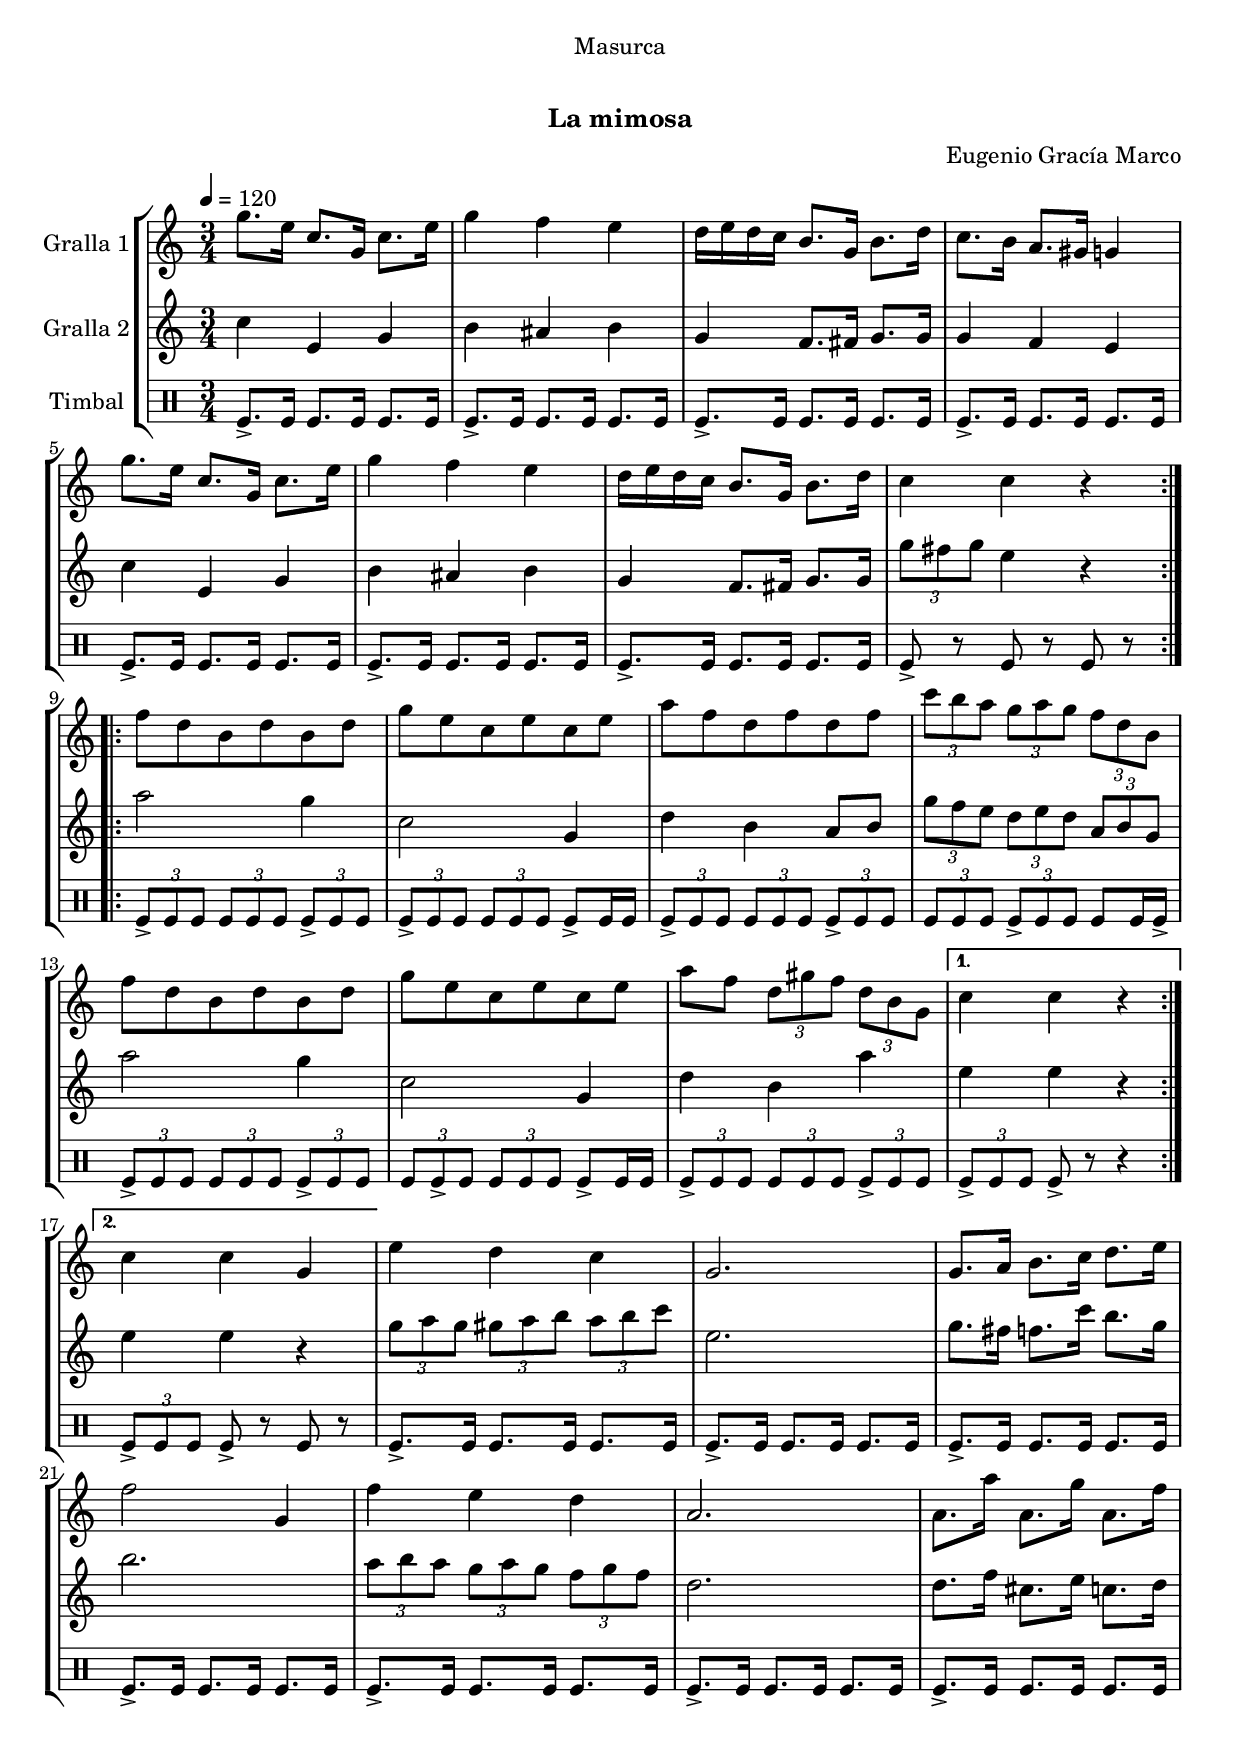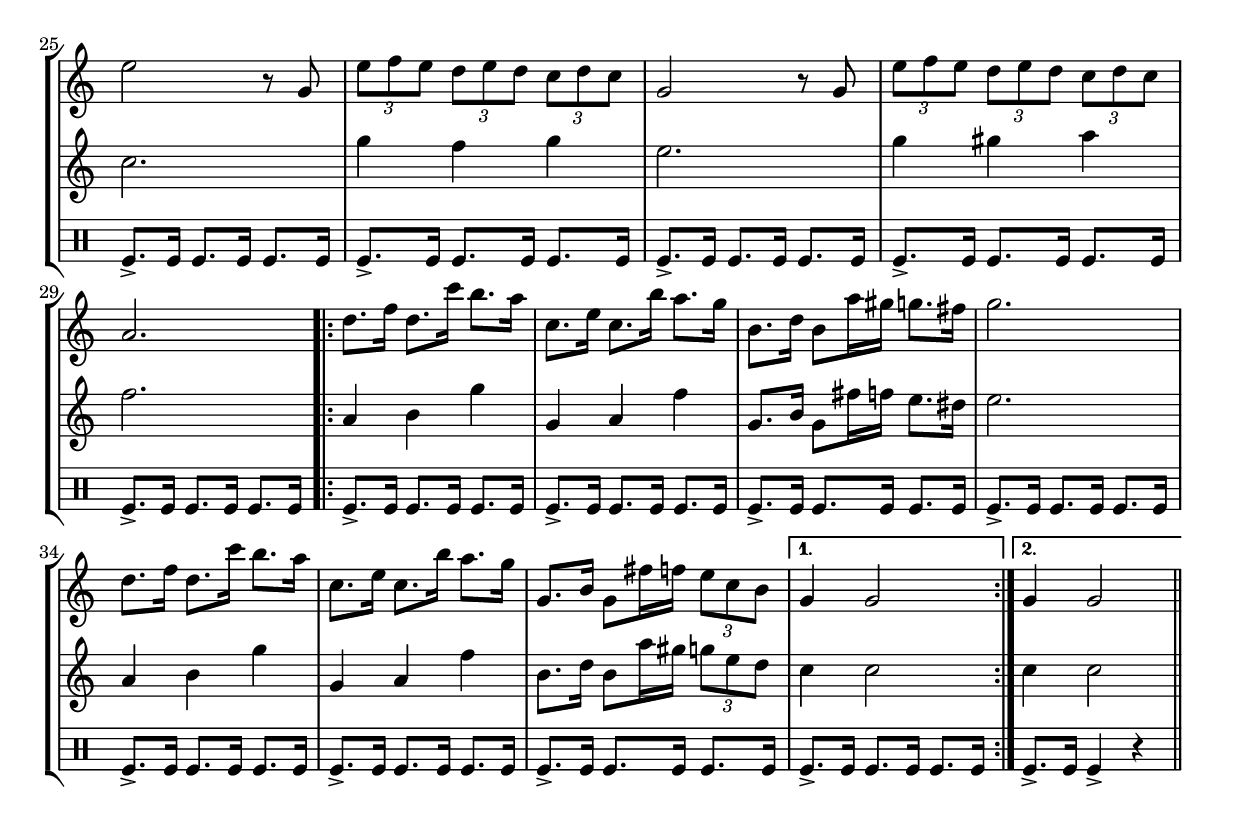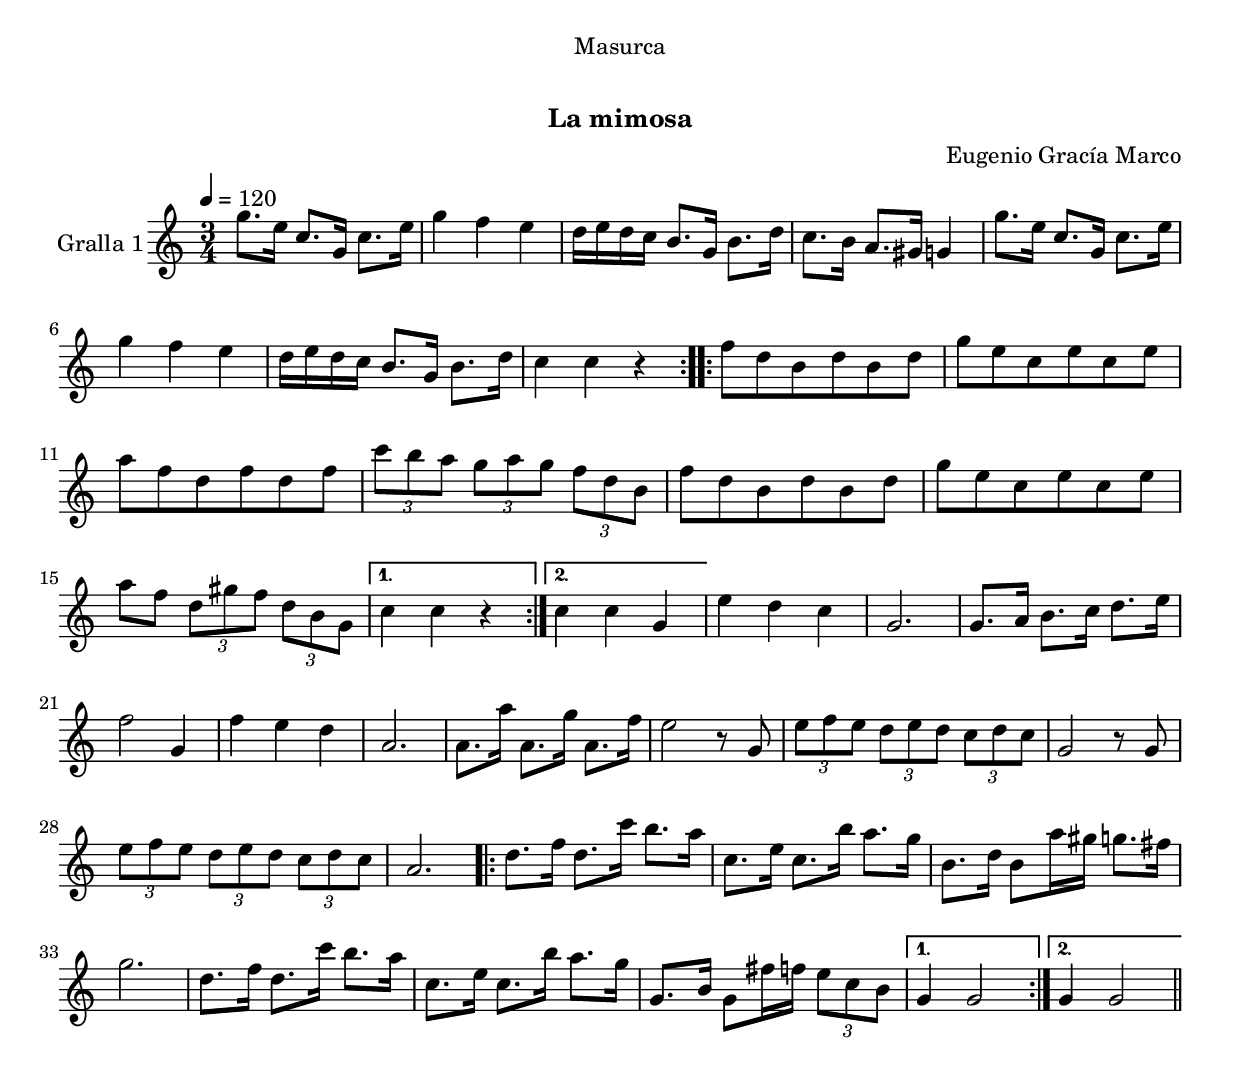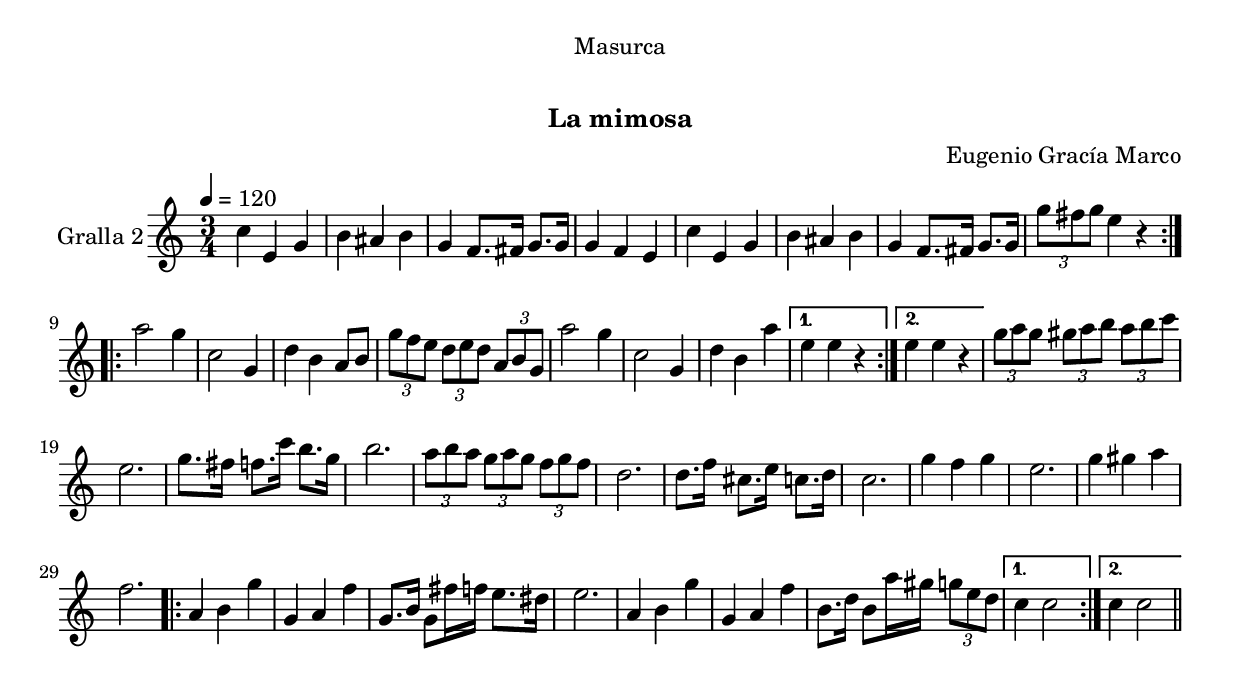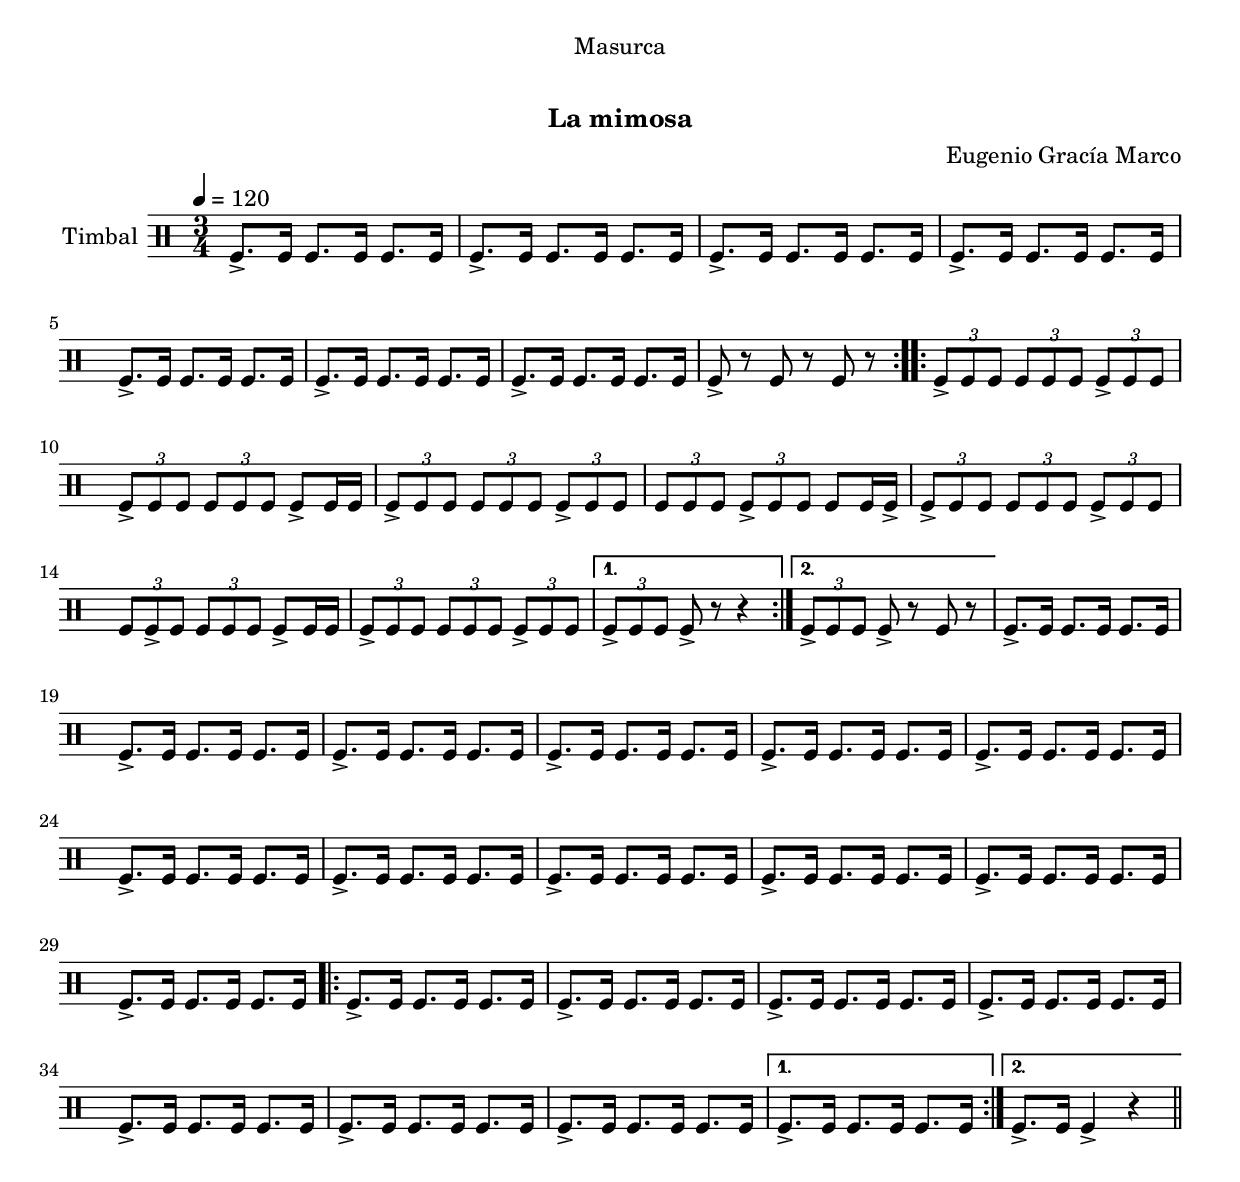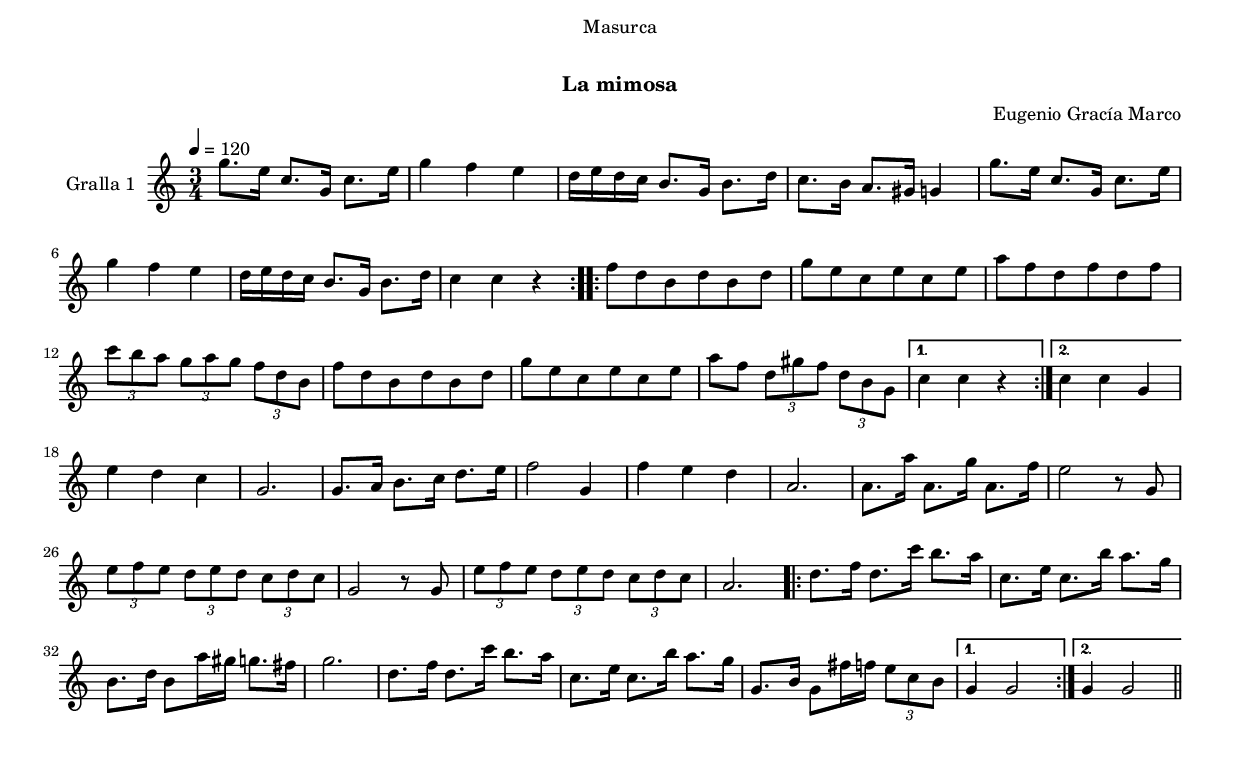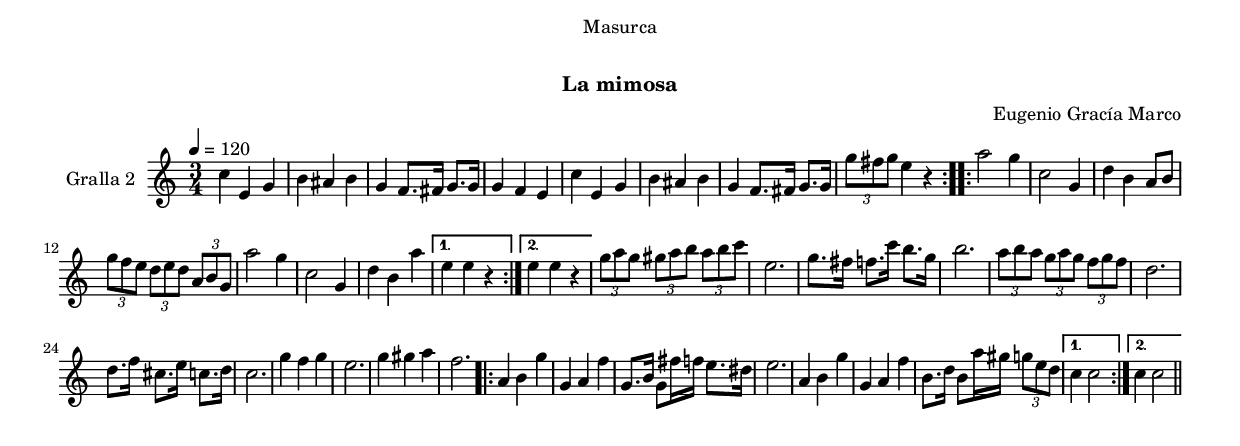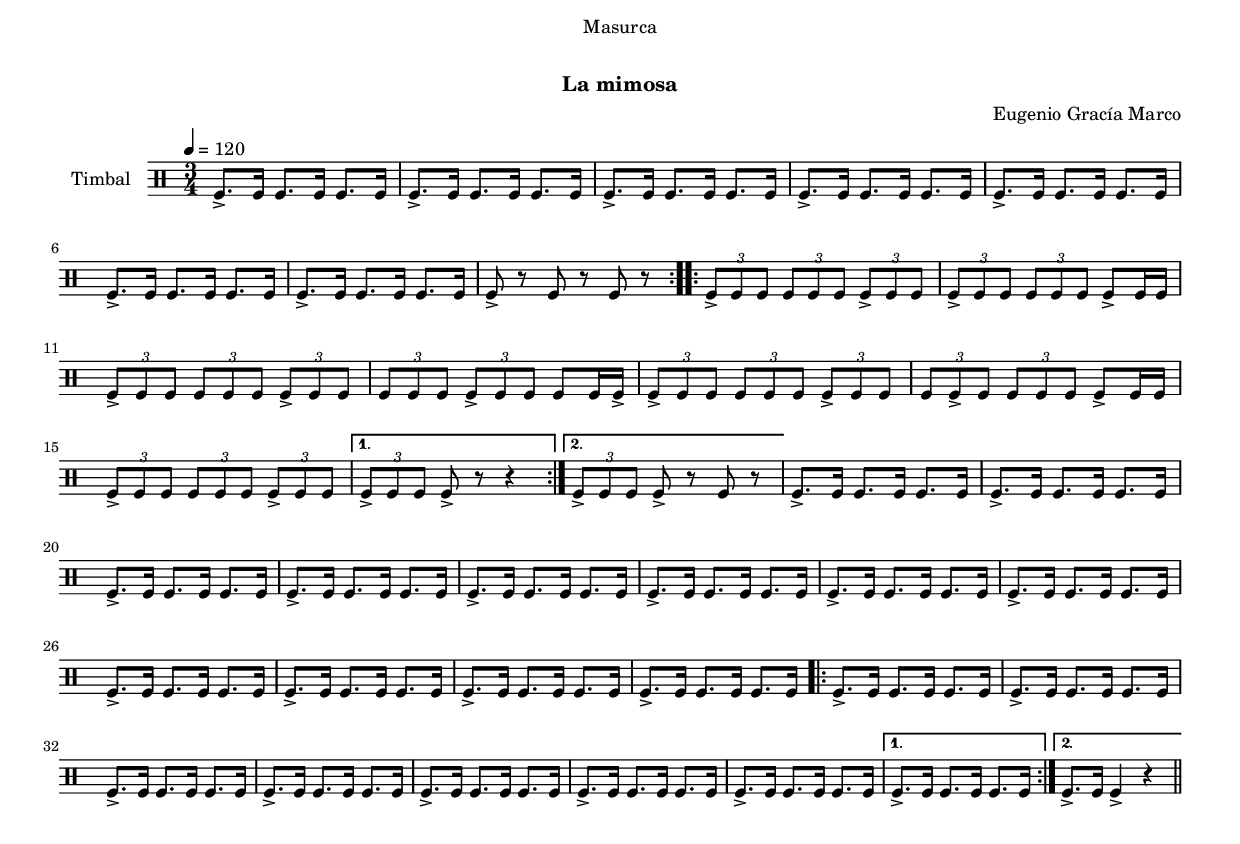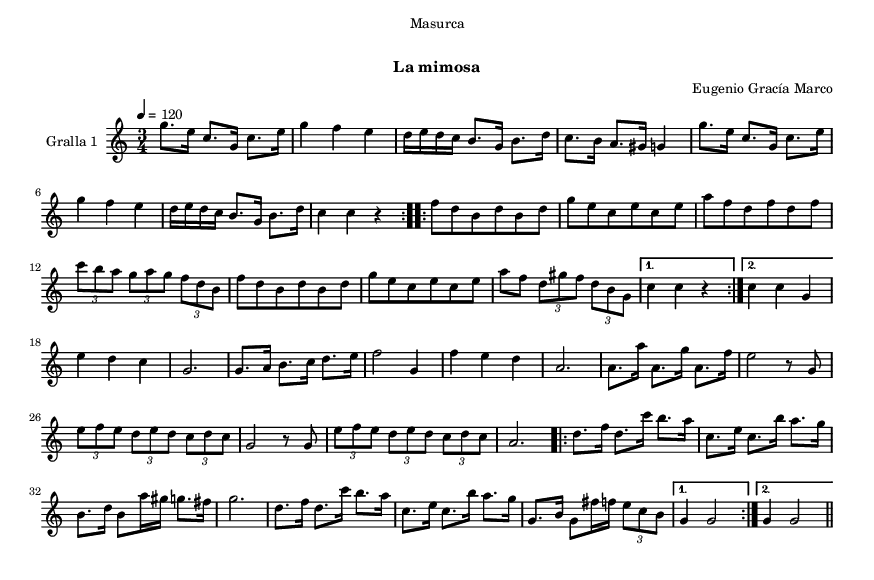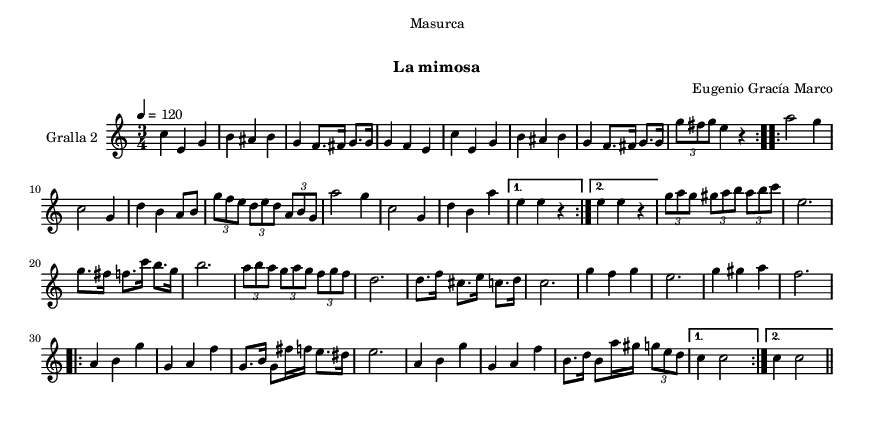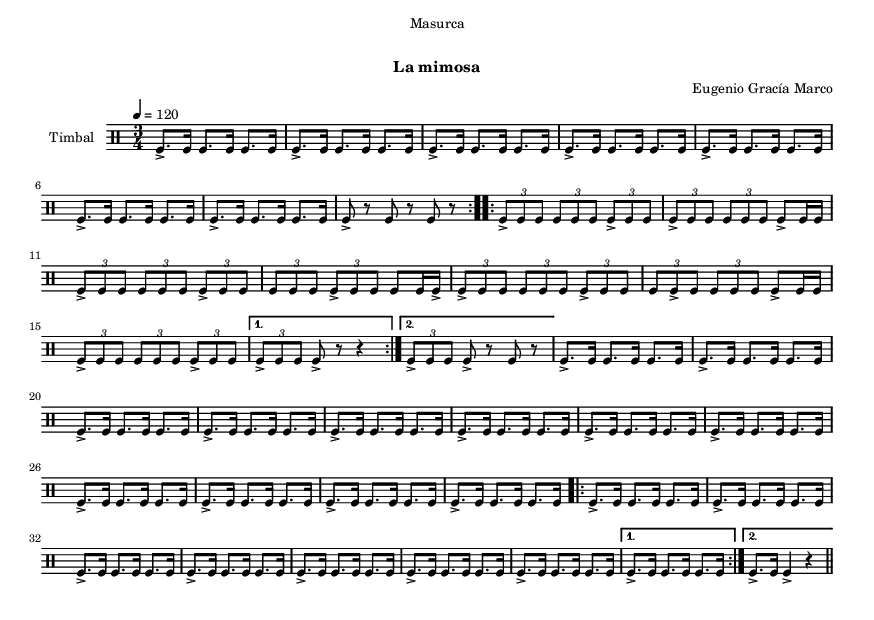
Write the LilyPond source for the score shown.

\version "2.16.0"

\header {
  dedication="Masurca"
  title="   "
  subtitle="La mimosa"
  subsubtitle=""
  poet=""
  meter=""
  piece=""
  composer="Eugenio Gracía Marco"
  arranger=""
  opus=""
  instrument=""
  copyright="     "
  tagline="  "
}

liniaroAa =
\relative g''
{
  \tempo 4=120
  \clef treble
  \key c \major
  \time 3/4
  \repeat volta 2 { g8. e16 c8. g16 c8. e16  |
  g4 f e  |
  d16 e d c b8. g16 b8. d16  |
  c8. b16 a8. gis16 g4  |
  %05
  g'8. e16 c8. g16 c8. e16  |
  g4 f e  |
  d16 e d c b8. g16 b8. d16  |
  c4 c r  | }
  \repeat volta 2 { f8 d b d b d  |
  %10
  g8 e c e c e  |
  a8 f d f d f  |
  \times 2/3 { c'8 b a } \times 2/3 { g a g } \times 2/3 { f d b }  |
  f'8 d b d b d  |
  g8 e c e c e  |
  %15
  a8 f \times 2/3 { d gis f } \times 2/3 { d b g } }
  \alternative { { c4 c r }
  { c4 c g } }
  e'4 d c  |
  g2.  |
  %20
  g8. a16 b8. c16 d8. e16  |
  f2 g,4  |
  f'4 e d  |
  a2.  |
  a8. a'16 a,8. g'16 a,8. f'16  |
  %25
  e2 r8 g,  |
  \times 2/3 { e'8 f e } \times 2/3 { d e d } \times 2/3 { c d c }  |
  g2 r8 g  |
  \times 2/3 { e'8 f e } \times 2/3 { d e d } \times 2/3 { c d c }  |
  a2.  |
  %30
  \repeat volta 2 { d8. f16 d8. c'16 b8. a16  |
  c,8. e16 c8. b'16 a8. g16  |
  b,8. d16 b8 a'16 gis g8. fis16  |
  g2.  |
  d8. f16 d8. c'16 b8. a16  |
  %35
  c,8. e16 c8. b'16 a8. g16  |
  g,8. b16 g8 fis'16 f \times 2/3 { e8 c b } }
  \alternative { { g4 g2 }
  { g4 g2 } } \bar "||"
}

liniaroAb =
\relative c''
{
  \tempo 4=120
  \clef treble
  \key c \major
  \time 3/4
  \repeat volta 2 { c4 e, g  |
  b4 ais b  |
  g4 f8. fis16 g8. g16  |
  g4 f e  |
  %05
  c'4 e, g  |
  b4 ais b  |
  g4 f8. fis16 g8. g16  |
  \times 2/3 { g'8 fis g } e4 r  | }
  \repeat volta 2 { a2 g4  |
  %10
  c,2 g4  |
  d'4 b a8 b  |
  \times 2/3 { g'8 f e } \times 2/3 { d e d } \times 2/3 { a b g }  |
  a'2 g4  |
  c,2 g4  |
  %15
  d'4 b a' }
  \alternative { { e4 e r }
  { e4 e r } }
  \times 2/3 { g8 a g } \times 2/3 { gis a b } \times 2/3 { a b c }  |
  e,2.  |
  %20
  g8. fis16 f8. c'16 b8. g16  |
  b2.  |
  \times 2/3 { a8 b a } \times 2/3 { g a g } \times 2/3 { f g f }  |
  d2.  |
  d8. f16 cis8. e16 c8. d16  |
  %25
  c2.  |
  g'4 f g  |
  e2.  |
  g4 gis a  |
  f2.  |
  %30
  \repeat volta 2 { a,4 b g'  |
  g,4 a f'  |
  g,8. b16 g8 fis'16 f e8. dis16  |
  e2.  |
  a,4 b g'  |
  %35
  g,4 a f'  |
  b,8. d16 b8 a'16 gis \times 2/3 { g8 e d } }
  \alternative { { c4 c2 }
  { c4 c2 } } \bar "||"
}

liniaroAc =
\drummode
{
  \tempo 4=120
  \time 3/4
  \repeat volta 2 { tomfl8.-> tomfl16 tomfl8. tomfl16 tomfl8. tomfl16  |
  tomfl8.-> tomfl16 tomfl8. tomfl16 tomfl8. tomfl16  |
  tomfl8.-> tomfl16 tomfl8. tomfl16 tomfl8. tomfl16  |
  tomfl8.-> tomfl16 tomfl8. tomfl16 tomfl8. tomfl16  |
  %05
  tomfl8.-> tomfl16 tomfl8. tomfl16 tomfl8. tomfl16  |
  tomfl8.-> tomfl16 tomfl8. tomfl16 tomfl8. tomfl16  |
  tomfl8.-> tomfl16 tomfl8. tomfl16 tomfl8. tomfl16  |
  tomfl8-> r tomfl r tomfl r  | }
  \repeat volta 2 { \times 2/3 { tomfl8-> tomfl tomfl } \times 2/3 { tomfl tomfl tomfl } \times 2/3 { tomfl-> tomfl tomfl }  |
  %10
  \times 2/3 { tomfl8 -> tomfl tomfl } \times 2/3 { tomfl tomfl tomfl } tomfl -> tomfl16 tomfl  |
  \times 2/3 { tomfl8-> tomfl tomfl } \times 2/3 { tomfl tomfl tomfl } \times 2/3 { tomfl-> tomfl tomfl }  |
  \times 2/3 { tomfl8 tomfl tomfl } \times 2/3 { tomfl -> tomfl tomfl } tomfl tomfl16 tomfl ->  |
  \times 2/3 { tomfl8-> tomfl tomfl } \times 2/3 { tomfl tomfl tomfl } \times 2/3 { tomfl-> tomfl tomfl }  |
  \times 2/3 { tomfl8 tomfl -> tomfl } \times 2/3 { tomfl tomfl tomfl } tomfl -> tomfl16 tomfl  |
  %15
  \times 2/3 { tomfl8-> tomfl tomfl } \times 2/3 { tomfl tomfl tomfl } \times 2/3 { tomfl-> tomfl tomfl } }
  \alternative { { \times 2/3 { tomfl8-> tomfl tomfl } tomfl-> r r4 }
  { \times 2/3 { tomfl8-> tomfl tomfl } tomfl-> r tomfl r } }
  tomfl8.-> tomfl16 tomfl8. tomfl16 tomfl8. tomfl16  |
  tomfl8.-> tomfl16 tomfl8. tomfl16 tomfl8. tomfl16  |
  %20
  tomfl8.-> tomfl16 tomfl8. tomfl16 tomfl8. tomfl16  |
  tomfl8.-> tomfl16 tomfl8. tomfl16 tomfl8. tomfl16  |
  tomfl8.-> tomfl16 tomfl8. tomfl16 tomfl8. tomfl16  |
  tomfl8.-> tomfl16 tomfl8. tomfl16 tomfl8. tomfl16  |
  tomfl8.-> tomfl16 tomfl8. tomfl16 tomfl8. tomfl16  |
  %25
  tomfl8.-> tomfl16 tomfl8. tomfl16 tomfl8. tomfl16  |
  tomfl8.-> tomfl16 tomfl8. tomfl16 tomfl8. tomfl16  |
  tomfl8.-> tomfl16 tomfl8. tomfl16 tomfl8. tomfl16  |
  tomfl8.-> tomfl16 tomfl8. tomfl16 tomfl8. tomfl16  |
  tomfl8.-> tomfl16 tomfl8. tomfl16 tomfl8. tomfl16  |
  %30
  \repeat volta 2 { tomfl8.-> tomfl16 tomfl8. tomfl16 tomfl8. tomfl16  |
  tomfl8.-> tomfl16 tomfl8. tomfl16 tomfl8. tomfl16  |
  tomfl8.-> tomfl16 tomfl8. tomfl16 tomfl8. tomfl16  |
  tomfl8.-> tomfl16 tomfl8. tomfl16 tomfl8. tomfl16  |
  tomfl8.-> tomfl16 tomfl8. tomfl16 tomfl8. tomfl16  |
  %35
  tomfl8.-> tomfl16 tomfl8. tomfl16 tomfl8. tomfl16  |
  tomfl8.-> tomfl16 tomfl8. tomfl16 tomfl8. tomfl16 }
  \alternative { { tomfl8.-> tomfl16 tomfl8. tomfl16 tomfl8. tomfl16 }
  { tomfl8.-> tomfl16 tomfl4-> r } } \bar "||"
}

\book {

\paper {
  print-page-number = false
  #(set-paper-size "a4")
  #(layout-set-staff-size 20)
}

\bookpart {
  \score {
    \new StaffGroup {
      \override Score.RehearsalMark #'self-alignment-X = #LEFT
      <<
        \new Staff \with {instrumentName = #"Gralla 1" } \liniaroAa
        \new Staff \with {instrumentName = #"Gralla 2" } \liniaroAb
        \new DrumStaff \with {instrumentName = #"Timbal" } \liniaroAc
      >>
    }
    \layout {}
  }\score { \unfoldRepeats
    \new StaffGroup {
      \override Score.RehearsalMark #'self-alignment-X = #LEFT
      <<
        \new Staff \with {instrumentName = #"Gralla 1" } \liniaroAa
        \new Staff \with {instrumentName = #"Gralla 2" } \liniaroAb
        \new DrumStaff \with {instrumentName = #"Timbal" } \liniaroAc
      >>
    }
    \midi {}
  }
}

\bookpart {
  \header {}
  \score {
    \new StaffGroup {
      \override Score.RehearsalMark #'self-alignment-X = #LEFT
      <<
        \new Staff \with {instrumentName = #"Gralla 1" } \liniaroAa
      >>
    }
    \layout {}
  }\score { \unfoldRepeats
    \new StaffGroup {
      \override Score.RehearsalMark #'self-alignment-X = #LEFT
      <<
        \new Staff \with {instrumentName = #"Gralla 1" } \liniaroAa
      >>
    }
    \midi {}
  }
}

\bookpart {
  \header {}
  \score {
    \new StaffGroup {
      \override Score.RehearsalMark #'self-alignment-X = #LEFT
      <<
        \new Staff \with {instrumentName = #"Gralla 2" } \liniaroAb
      >>
    }
    \layout {}
  }\score { \unfoldRepeats
    \new StaffGroup {
      \override Score.RehearsalMark #'self-alignment-X = #LEFT
      <<
        \new Staff \with {instrumentName = #"Gralla 2" } \liniaroAb
      >>
    }
    \midi {}
  }
}

\bookpart {
  \header {}
  \score {
    \new StaffGroup {
      \override Score.RehearsalMark #'self-alignment-X = #LEFT
      <<
        \new DrumStaff \with {instrumentName = #"Timbal" } \liniaroAc
      >>
    }
    \layout {}
  }\score { \unfoldRepeats
    \new StaffGroup {
      \override Score.RehearsalMark #'self-alignment-X = #LEFT
      <<
        \new DrumStaff \with {instrumentName = #"Timbal" } \liniaroAc
      >>
    }
    \midi {}
  }
}

}

\book {

\paper {
  print-page-number = false
  #(set-paper-size "a5landscape")
  #(layout-set-staff-size 16)
}

\bookpart {
  \header {}
  \score {
    \new StaffGroup {
      \override Score.RehearsalMark #'self-alignment-X = #LEFT
      <<
        \new Staff \with {instrumentName = #"Gralla 1" } \liniaroAa
      >>
    }
    \layout {}
  }
}

\bookpart {
  \header {}
  \score {
    \new StaffGroup {
      \override Score.RehearsalMark #'self-alignment-X = #LEFT
      <<
        \new Staff \with {instrumentName = #"Gralla 2" } \liniaroAb
      >>
    }
    \layout {}
  }
}

\bookpart {
  \header {}
  \score {
    \new StaffGroup {
      \override Score.RehearsalMark #'self-alignment-X = #LEFT
      <<
        \new DrumStaff \with {instrumentName = #"Timbal" } \liniaroAc
      >>
    }
    \layout {}
  }
}

}

\book {

\paper {
  print-page-number = false
  #(set-paper-size "a6landscape")
  #(layout-set-staff-size 12)
}

\bookpart {
  \header {}
  \score {
    \new StaffGroup {
      \override Score.RehearsalMark #'self-alignment-X = #LEFT
      <<
        \new Staff \with {instrumentName = #"Gralla 1" } \liniaroAa
      >>
    }
    \layout {}
  }
}

\bookpart {
  \header {}
  \score {
    \new StaffGroup {
      \override Score.RehearsalMark #'self-alignment-X = #LEFT
      <<
        \new Staff \with {instrumentName = #"Gralla 2" } \liniaroAb
      >>
    }
    \layout {}
  }
}

\bookpart {
  \header {}
  \score {
    \new StaffGroup {
      \override Score.RehearsalMark #'self-alignment-X = #LEFT
      <<
        \new DrumStaff \with {instrumentName = #"Timbal" } \liniaroAc
      >>
    }
    \layout {}
  }
}

}

